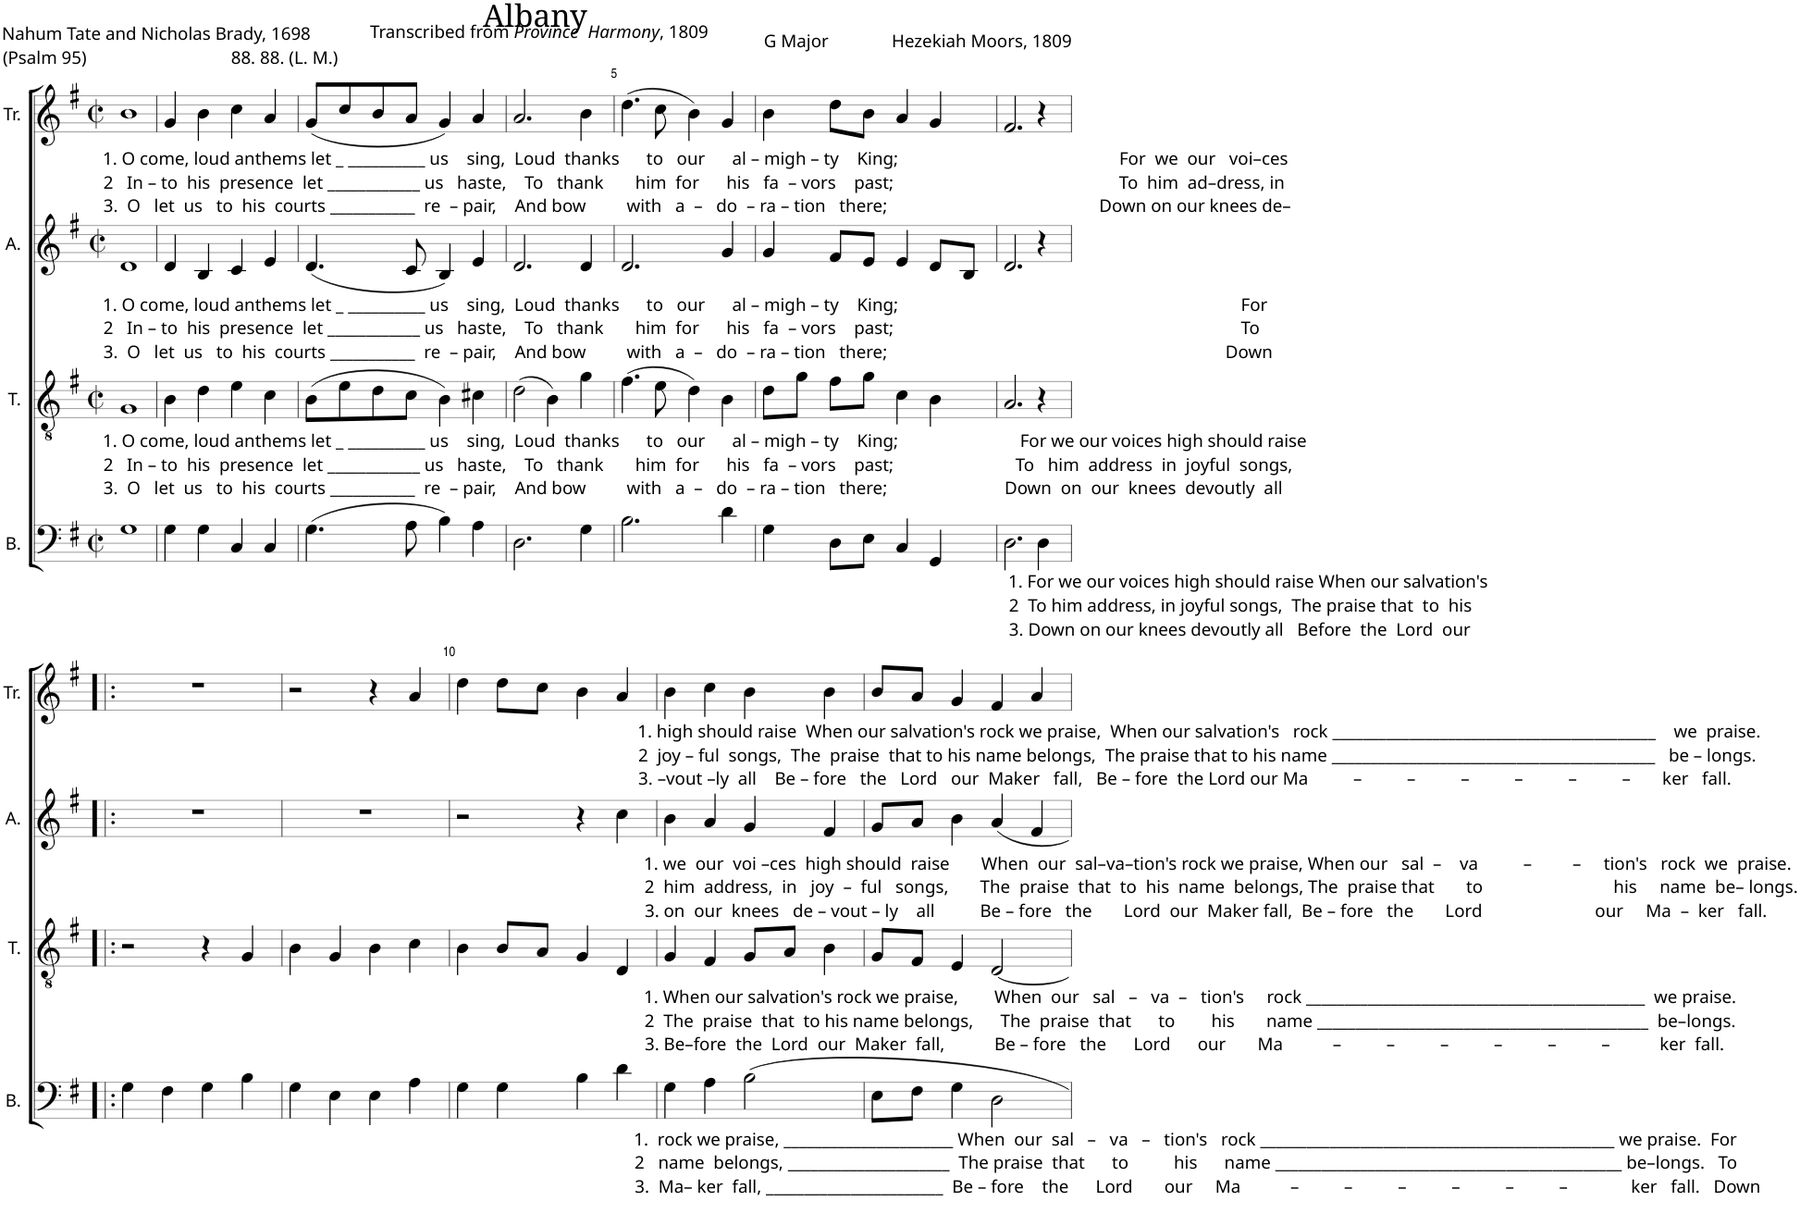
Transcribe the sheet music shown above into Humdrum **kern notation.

**kern	**kern	**kern	**kern
*part4	*part3	*part2	*part1
*staff4	*staff3	*staff2	*staff1
*I"B.	*I"T.	*I"A.	*I"Tr.
*I'B.	*I'T.	*I'A.	*I'Tr.
*clefF4	*clefGv2	*clefG2	*clefG2
*k[f#]	*k[f#]	*k[f#]	*k[f#]
*M2/2	*M2/2	*M2/2	*M2/2
*met(c|)	*met(c|)	*met(c|)	*met(c|)
=1	=1	=1	=1
!	!	!	!LO:TX:b:t=1. O come, loud anthems let _ __________ us    sing,  Loud  thanks      to   our      al – migh – ty    King;                                                 For  we  our   voi–ces
!	!	!	!LO:TX:b:t=2   In – to  his  presence  let ____________ us   haste,    To   thank       him  for      his   fa  – vors    past;                                                  To  him  ad–dress, in
!	!	!	!LO:TX:b:t=3.  O   let  us   to  his  courts ___________  re  – pair,    And bow         with   a  –   do  – ra – tion   there;                                               Down on our knees de–
!	!	!LO:TX:b:t=1. O come, loud anthems let _ __________ us    sing,  Loud  thanks      to   our      al – migh – ty    King;                                                                            For	!
!	!	!LO:TX:b:t=2   In – to  his  presence  let ____________ us   haste,    To   thank       him  for      his   fa  – vors    past;                                                                             To	!
!	!	!LO:TX:b:t=3.  O   let  us   to  his  courts ___________  re  – pair,    And bow         with   a  –   do  – ra – tion   there;                                                                           Down	!
!	!LO:TX:b:t=1. O come, loud anthems let _ __________ us    sing,  Loud  thanks      to   our      al – migh – ty    King;                           For we our voices high should raise	!	!
!	!LO:TX:b:t=2   In – to  his  presence  let ____________ us   haste,    To   thank       him  for      his   fa  – vors    past;                           To   him  address  in  joyful  songs,	!	!
!	!LO:TX:b:t=3.  O   let  us   to  his  courts ___________  re  – pair,    And bow         with   a  –   do  – ra – tion   there;                          Down  on  our  knees  devoutly  all	!	!
1G	1G	1d	1b
=2	=2	=2	=2
4G\	4B\	4d/	4g/
4G\	4d\	4B/	4b\
4C/	4e\	4c/	4cc\
4C/	4c\	4e/	4a/
=3	=3	=3	=3
(4.G\	(8B\L	(4.d/	(8g/L
.	8e\	.	8cc/
.	8d\	.	8b/
8A\	8c\J	8c/	8a/J
4B\)	4B\)	4B/)	4g/)
4A\	4c#X\	4e/	4a/
=4	=4	=4	=4
2.D\	(2d\	2.d/	2.a/
.	4B\)	.	.
4G\	4g\	4d/	4b\
=5	=5	=5	=5
2.B\	(4.f#\	2.d/	(4.dd\
.	8e\	.	8cc\
.	4d\)	.	4b\)
4d\	4B\	4g/	4g/
=6	=6	=6	=6
4G\	8d\L	4g/	4b\
.	8g\J	.	.
8D\L	8f#\L	8f#/L	8dd\L
8E\J	8g\J	8e/J	8b\J
4C/	4c\	4e/	4a/
4GG/	4B\	8d/L	4g/
.	.	8B/J	.
=7	=7	=7	=7
2.D\	2.A/	2.d/	2.f#/
!LO:TX:b:t=1. For we our voices high should raise When our salvation's	!	!	!
!LO:TX:b:t=2  To him address, in joyful songs,  The praise that  to  his	!	!	!
!LO:TX:b:t=3. Down on our knees devoutly all   Before  the  Lord  our	!	!	!
4D\	4r	4r	4r
!!LO:LB:g=z
=8!|:	=8!|:	=8!|:	=8!|:
4G\	2r	1r	1r
4F#\	.	.	.
4G\	4r	.	.
4B\	4G/	.	.
=9	=9	=9	=9
4G\	4B\	1r	2r
4E\	4G/	.	.
4E\	4B\	.	4r
4A\	4c\	.	4a/
=10	=10	=10	=10
4G\	4B\	2r	4dd\
4G\	8B/L	.	8dd\L
.	8A/J	.	8cc\J
4B\	4G/	4r	4b\
4d\	4D/	4cc\	4a/
=11	=11	=11	=11
!	!	!	!LO:TX:b:t=1. high should raise  When our salvation's rock we praise,  When our salvation's   rock __________________________________________    we  praise.
!	!	!	!LO:TX:b:t=2  joy – ful  songs,  The  praise  that to his name belongs,  The praise that to his name __________________________________________   be – longs.
!	!	!	!LO:TX:b:t=3. –vout –ly  all    Be – fore   the   Lord   our  Maker   fall,   Be – fore  the Lord our Ma          –          –          –          –          –          –       ker   fall.
!	!	!LO:TX:b:t=1. we  our  voi –ces  high should  raise       When  our  sal–va–tion's rock we praise, When our   sal  –    va          –         –     tion's   rock  we  praise.	!
!	!	!LO:TX:b:t=2  him  address,  in   joy  –  ful   songs,       The  praise  that  to  his  name  belongs, The  praise that       to                             his     name  be– longs.	!
!	!	!LO:TX:b:t=3. on  our  knees   de – vout – ly    all          Be – fore   the       Lord  our  Maker fall,  Be – fore   the       Lord                         our     Ma  –  ker   fall.	!
!	!LO:TX:b:t=1. When our salvation's rock we praise,        When  our   sal   –   va  –   tion's     rock ____________________________________________  we praise.	!	!
!	!LO:TX:b:t=2  The  praise  that  to his name belongs,      The  praise  that      to        his       name ___________________________________________  be–longs.	!	!
!	!LO:TX:b:t=3. Be–fore  the  Lord  our  Maker  fall,           Be – fore   the      Lord      our       Ma           –          –          –          –          –          –           ker  fall.	!	!
!LO:TX:b:t=1.  rock we praise, ______________________ When  our  sal   –   va   –   tion's   rock ______________________________________________ we praise.  For	!	!	!
!LO:TX:b:t=2   name  belongs, _____________________  The praise  that      to          his      name _____________________________________________ be–longs.   To	!	!	!
!LO:TX:b:t=3.  Ma– ker  fall, _______________________  Be – fore    the      Lord       our     Ma           –          –          –          –          –          –              ker   fall.   Down	!	!	!
4G\	4G/	4b\	4b\
4A\	4F#/	4a/	4cc\
2B\	8G/L	4g/	4b\
.	8A/J	.	.
.	4B\	4f#/	4b\
=12	=12	=12	=12
8E\L	8G/L	8g/L	8b/L
8F#\J	8F#/J	8a/J	8a/J
4G\	4E/	4b\	4g/
2D\	[2D/	4a/	4f#/
.	.	4f#/	4a/
=	=	=	=
*-	*-	*-	*-
